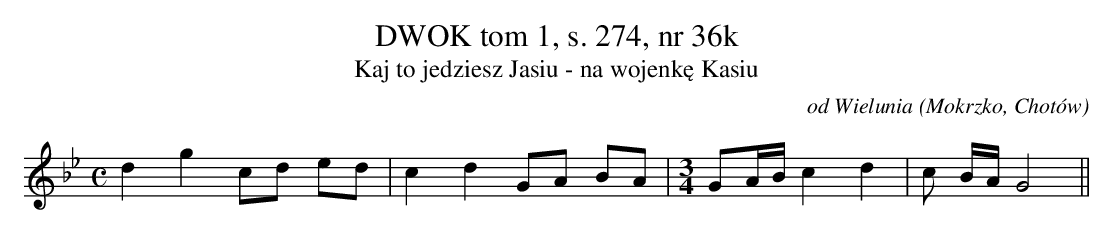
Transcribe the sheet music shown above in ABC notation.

X:1
T: DWOK tom 1, s. 274, nr 36k
T: Kaj to jedziesz Jasiu - na wojenkę Kasiu
O: od Wielunia (Mokrzko, Chotów)
M: C
L: 1/16
K: Bb
d4g4 c2d2 e2d2 | c4d4G2A2 B2A2 |\
M:3/4
G2AB c4d4 | c2 BAG8||
